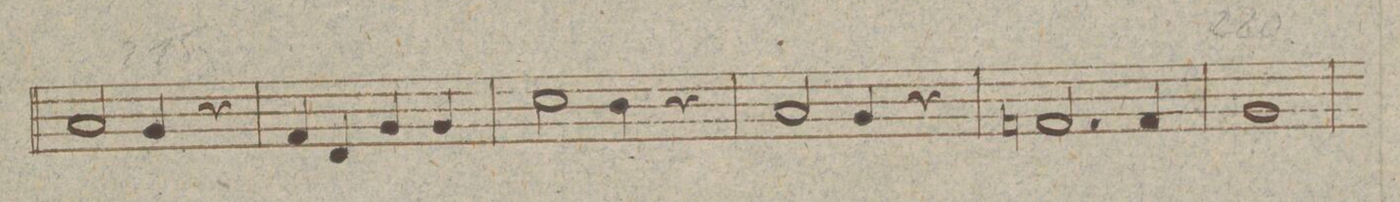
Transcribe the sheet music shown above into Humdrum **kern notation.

**kern
*I"Trombono.
*clefF4
*k[b-e-a-]
*met(c)
*M4/4
2C/
4BB-/
4r
=212
4AA-/
4FF/
4BB-/
4BB-/
=213
2E-\
4D\
4r
=214
2C/
4BB-/
4r
=215
2.AAn/
4AA/
=216
1BB-
=217
*-
